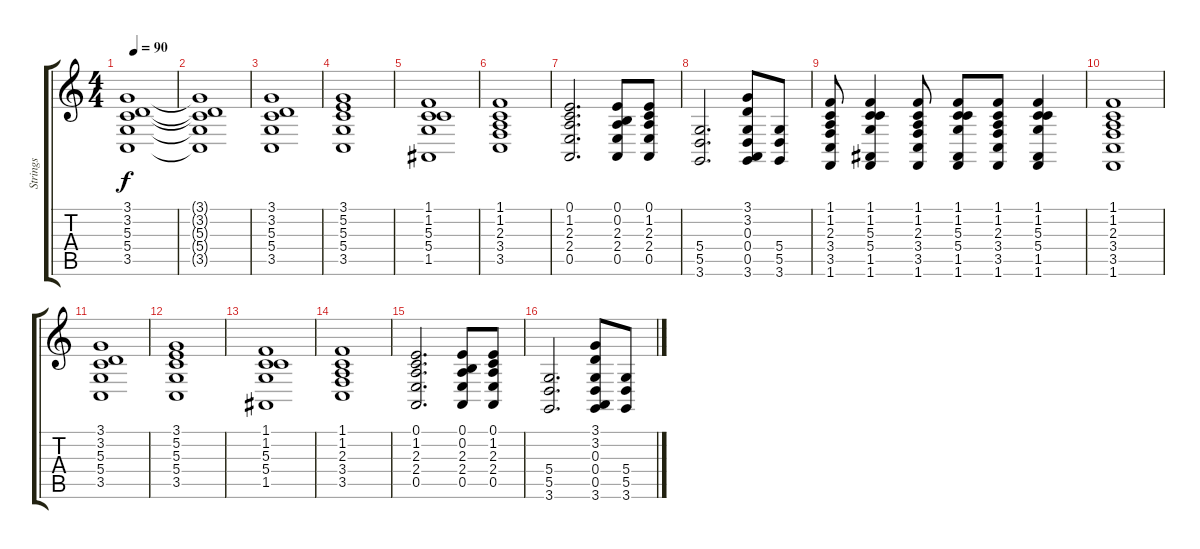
\track ("Strings" "Strings") {instrument trombone}
\staff {score tabs}
\tuning (E4 B3 G3 D3 A2 E2) {hide}
\ts (4 4)
\tempo 90
\clef g2
\ks c
(3.1 3.2 5.3 5.4 3.5).1{dy f} |
(3.1{t} 3.2{t} 5.3{t} 5.4{t} 3.5{t}).1 |
(3.1 3.2 5.3 5.4 3.5).1 |
(3.1 5.2 5.3 5.4 3.5).1 |
(1.1 1.2 5.3 5.4 1.5).1 |
(1.1 1.2 2.3 3.4 3.5).1 |
(0.1 1.2 2.3 2.4 0.5).2{d} (0.1 0.2 2.3 2.4 0.5).8 (0.1 1.2 2.3 2.4 0.5).8 |
(5.4 5.5 3.6).2{d} (3.1 3.2 0.3 0.4 0.5 3.6).8 (5.4 5.5 3.6).8 |
(1.1 1.2 2.3 3.4 3.5 1.6).8 (1.1 1.2 5.3 5.4 1.5 1.6).4 (1.1 1.2 2.3 3.4 3.5 1.6).8 (1.1 1.2 5.3 5.4 1.5 1.6).8 (1.1 1.2 2.3 3.4 3.5 1.6).8 (1.1 1.2 5.3 5.4 1.5 1.6).4 |
(1.1 1.2 2.3 3.4 3.5 1.6).1 |
(3.1 3.2 5.3 5.4 3.5).1 |
(3.1 5.2 5.3 5.4 3.5).1 |
(1.1 1.2 5.3 5.4 1.5).1 |
(1.1 1.2 2.3 3.4 3.5).1 |
(0.1 1.2 2.3 2.4 0.5).2{d} (0.1 0.2 2.3 2.4 0.5).8 (0.1 1.2 2.3 2.4 0.5).8 |
(5.4 5.5 3.6).2{d} (3.1 3.2 0.3 0.4 0.5 3.6).8 (5.4 5.5 3.6).8
